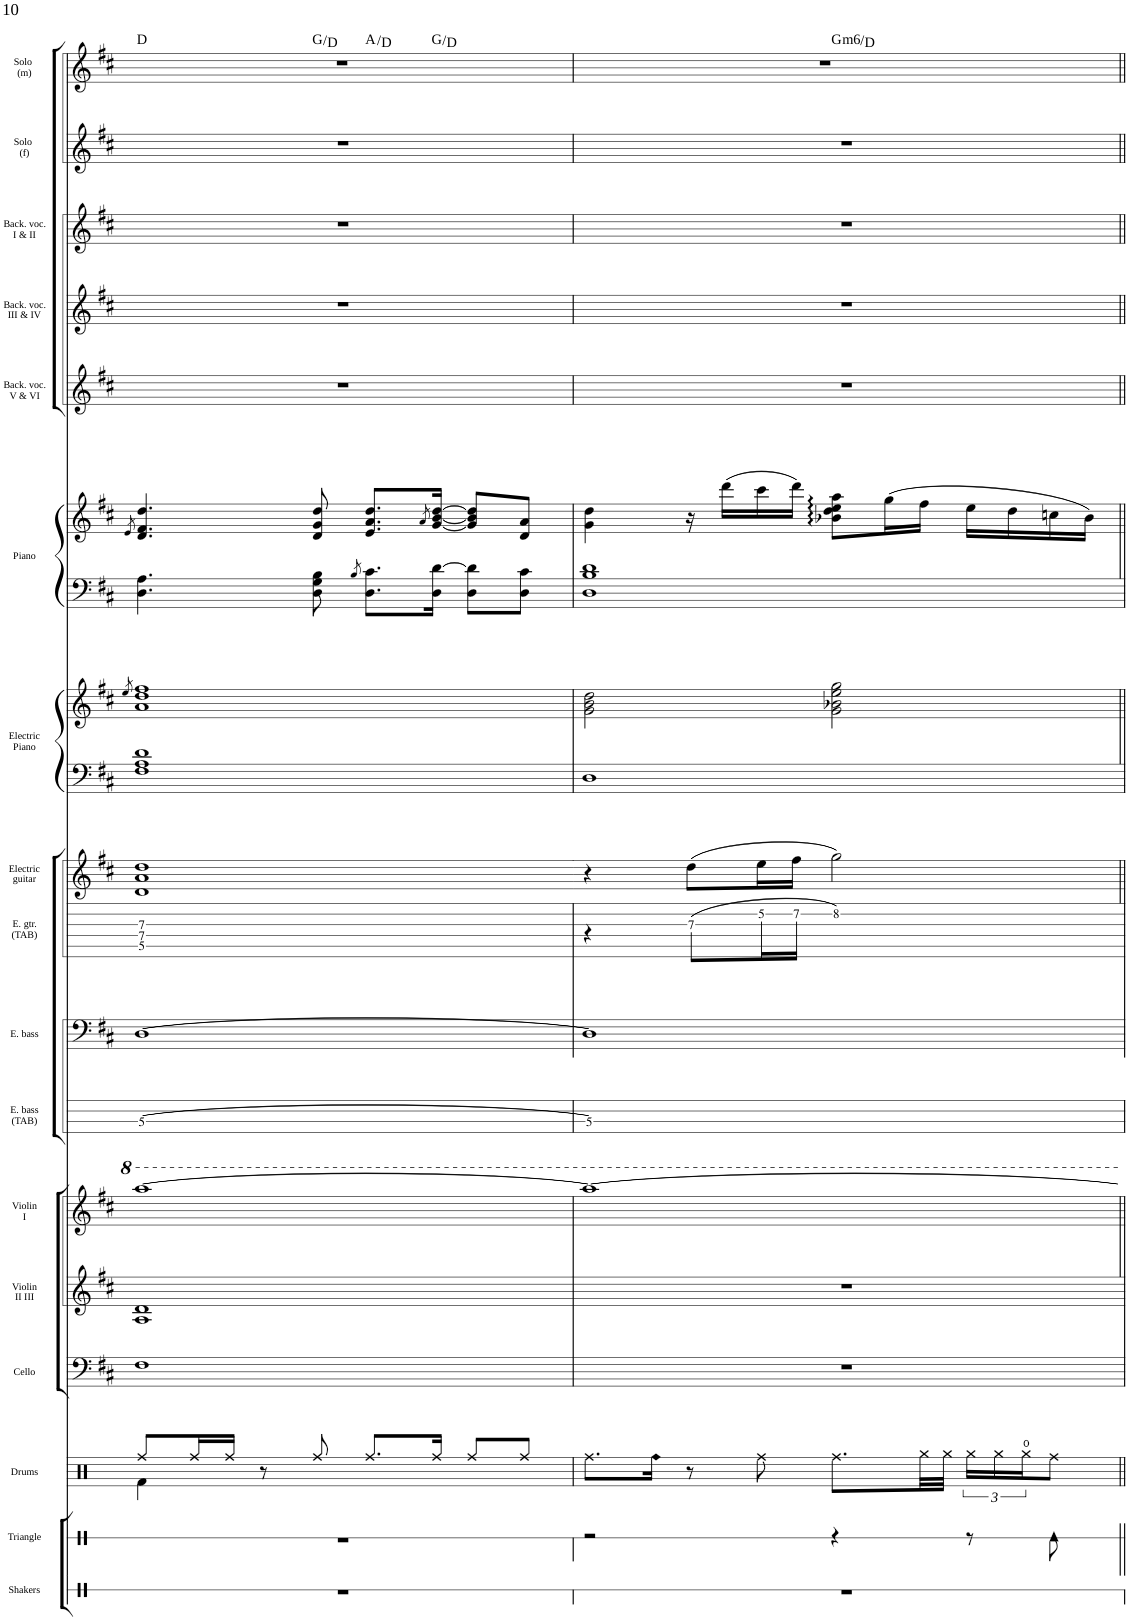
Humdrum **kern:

**kern	**kern	**kern	**kern	**kern	**kern	**kern	**kern	**kern	**kern	**kern	**kern	**kern	**kern	**kern	**kern	**kern	**kern	**kern	**harte
*part17	*part16	*part15	*part14	*part13	*part12	*part11	*part10	*part9	*part8	*part7	*part7	*part6	*part6	*part5	*part4	*part3	*part2	*part1	*part1
*staff19	*staff18	*staff17	*staff16	*staff15	*staff14	*staff13	*staff12	*staff11	*staff10	*staff9	*staff8	*staff7	*staff6	*staff5	*staff4	*staff3	*staff2	*staff1	*
*I"Shakers	*I"Triangle	*I"Drums	*I"Cello	*I"Violin II III	*I"Violin I	*I"E. bass (TAB)	*I"E. bass	*I"E. gtr. (TAB)	*I"Electric  guitar	*I"Electric  Piano	*	*I"Piano	*	*I"Back. voc. V &amp; VI	*I"Back. voc. III &amp; IV	*I"Back. voc. I &amp; II	*I"Solo   (f)	*I"Solo   (m)	*
*I'Shks.	*I'Trgl.	*I'Drm.	*	*I'Vln. II III	*I'Vln. I	*I'E. bass  (TAB)	*	*I'E. gtr. (TAB)	*I'Elec. gtr.	*I'E.   Pno.	*	*I'Pno.	*	*	*	*	*I'Solo   (f)	*I'Solo   (m)	*
!!LO:PB:g=z
*stria1	*stria1	*	*	*	*	*stria4	*	*stria6	*	*	*	*	*	*	*	*	*	*	*
*clefX	*clefX	*clefX	*clefF4	*clefG2	*clefG2	*	*clefF4	*	*clefG2	*clefF4	*clefG2	*clefF4	*clefG2	*clefG2	*clefG2	*clefG2	*clefG2	*clefG2	*
*	*	*	*	*	*	*	*Trd7c12	*	*Trd7c12	*	*	*	*	*	*	*	*Trd5c9	*Trd8c14	*
*k[f#c#]	*k[f#c#]	*k[f#c#]	*k[f#c#]	*k[f#c#]	*k[f#c#]	*k[f#c#]	*k[f#c#]	*k[f#c#]	*k[f#c#]	*k[f#c#]	*k[f#c#]	*k[f#c#]	*k[f#c#]	*k[f#c#]	*k[f#c#]	*k[f#c#]	*k[f#c#]	*k[f#c#]	*
*D:	*D:	*D:	*D:	*D:	*D:	*D:	*D:	*D:	*D:	*D:	*D:	*D:	*D:	*D:	*D:	*D:	*D:	*D:	*
*M4/4	*M4/4	*M4/4	*M4/4	*M4/4	*M4/4	*	*M4/4	*	*M4/4	*M4/4	*M4/4	*M4/4	*M4/4	*M4/4	*M4/4	*M4/4	*M4/4	*M4/4	*
=1	=1	=1	=1	=1	=1	=1	=1	=1	=1	=1	=1	=1	=1	=1	=1	=1	=1	=1	=1
.	.	.	.	.	.	.	.	.	.	.	8qee/	.	8qe/	.	.	.	.	.	.
*	*	*^	*	*	*	*	*	*	*	*	*	*	*	*	*	*	*	*^	*
1r	1r	8Rff/L	4Rf\	1F#	1A 1d	[1aaa	[1DD	[1D	1D 1A 1d	1d 1a 1dd	1F# 1A 1d	1a 1dd 1ff#	4.D\ 4.A\	4.d/ 4.f#/ 4.dd/	1r	1r	1r	1r	1r	4.ryy	D:maj
.	.	16Rff/L	.	.	.	.	.	.	.	.	.	.	.	.	.	.	.	.	.	.	.
.	.	16Rff/JJ	.	.	.	.	.	.	.	.	.	.	.	.	.	.	.	.	.	.	.
.	.	8r	2.ryy	.	.	.	.	.	.	.	.	.	.	.	.	.	.	.	.	.	.
.	.	8Rff/	.	.	.	.	.	.	.	.	.	.	8D\ 8G\ 8B\	8d/ 8g/ 8dd/	.	.	.	.	.	8ryy	G:maj/5
.	.	.	.	.	.	.	.	.	.	.	.	.	8qB/	.	.	.	.	.	.	.	.
.	.	8.Rff/L	.	.	.	.	.	.	.	.	.	.	8.D\ 8.c#\L	8.e/ 8.a/ 8.dd/L	.	.	.	.	.	8.ryy	A:maj/4
.	.	.	.	.	.	.	.	.	.	.	.	.	.	8qa/	.	.	.	.	.	.	.
.	.	16Rff/Jk	.	.	.	.	.	.	.	.	.	.	16D\ [16d\Jk	[16g/ [16b/ [16dd/Jk	.	.	.	.	.	8.ryy	G:maj/5
.	.	8Rff/L	.	.	.	.	.	.	.	.	.	.	8D\ 8d\]L	8g/] 8b/] 8dd/]L	.	.	.	.	.	.	.
.	.	8Rff/J	.	.	.	.	.	.	.	.	.	.	8D\ 8c#\J	8d/ 8a/J	.	.	.	.	.	8ryy	.
*	*	*v	*v	*	*	*	*	*	*	*	*	*	*	*	*	*	*	*	*	*	*
=2	=2	=2	=2	=2	=2	=2	=2	=2	=2	=2	=2	=2	=2	=2	=2	=2	=2	=2	=2	=2
1r	2r	8.Rff\L	1r	1r	1aaa_	1DD]	1D]	4r	4r	1D	2g\ 2b\ 2dd\	1D 1B 1d	4g\ 4dd\	1r	1r	1r	1r	1r	2ryy	.
.	.	16Rff\Jk	.	.	.	.	.	.	.	.	.	.	.	.	.	.	.	.	.	.
.	.	8r	.	.	.	.	.	(8d\L	(8dd\L	.	.	.	16r	.	.	.	.	.	.	.
.	.	.	.	.	.	.	.	.	.	.	.	.	(16ddd\LL	.	.	.	.	.	.	.
.	.	8Rff\	.	.	.	.	.	16e\L	16ee\L	.	.	.	16ccc#\	.	.	.	.	.	.	.
.	.	.	.	.	.	.	.	16f#\JJ	16ff#\JJ	.	.	.	16ddd\JJ)	.	.	.	.	.	.	.
!	!	!	!	!	!	!	!	!	!	!	!	!	!	!	!	!	!	!	!	!LO:H:kt=m6
.	4r	8.Rff\L	.	.	.	.	.	2g)	2gg\)	.	2g\ 2b-X\ 2ee\ 2gg\	.	8b-X\ 8dd\ 8ee\ 8aa\L	.	.	.	.	.	2ryy	G:min6/5
.	.	.	.	.	.	.	.	.	.	.	.	.	(16gg\L	.	.	.	.	.	.	.
.	.	32Rgg\LL	.	.	.	.	.	.	.	.	.	.	16ff#\JJ	.	.	.	.	.	.	.
.	.	32Rgg\JJJ	.	.	.	.	.	.	.	.	.	.	.	.	.	.	.	.	.	.
.	8r	24Rgg\LL	.	.	.	.	.	.	.	.	.	.	16ee\LL	.	.	.	.	.	.	.
.	.	24Rgg\	.	.	.	.	.	.	.	.	.	.	.	.	.	.	.	.	.	.
.	.	.	.	.	.	.	.	.	.	.	.	.	16dd\	.	.	.	.	.	.	.
.	.	24Rgg\J	.	.	.	.	.	.	.	.	.	.	.	.	.	.	.	.	.	.
.	8Re\	8Rff\J	.	.	.	.	.	.	.	.	.	.	16ccn\	.	.	.	.	.	.	.
.	.	.	.	.	.	.	.	.	.	.	.	.	16b-\JJ)	.	.	.	.	.	.	.
*	*	*	*	*	*	*	*	*	*	*	*	*	*	*	*	*	*	*v	*v	*
=||	=||	=||	=||	=||	=||	=||	=||	=||	=||	=||	=||	=||	=||	=||	=||	=||	=||	=||	=||
*-	*-	*-	*-	*-	*-	*-	*-	*-	*-	*-	*-	*-	*-	*-	*-	*-	*-	*-	*-
